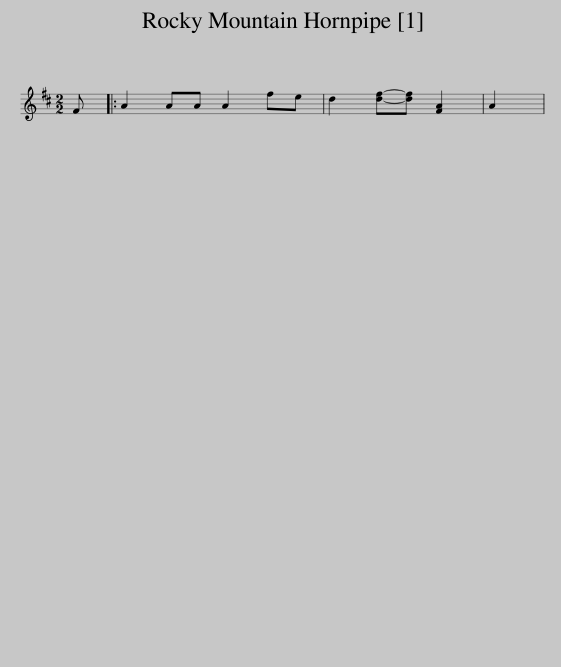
X:1
L:1/8
M:2/2
I:linebreak $
K:D
V:1 treble
V:1
 F |: A2 AA A2 fe | d2 [df]-[df] [FA]2 | A2 | %4
